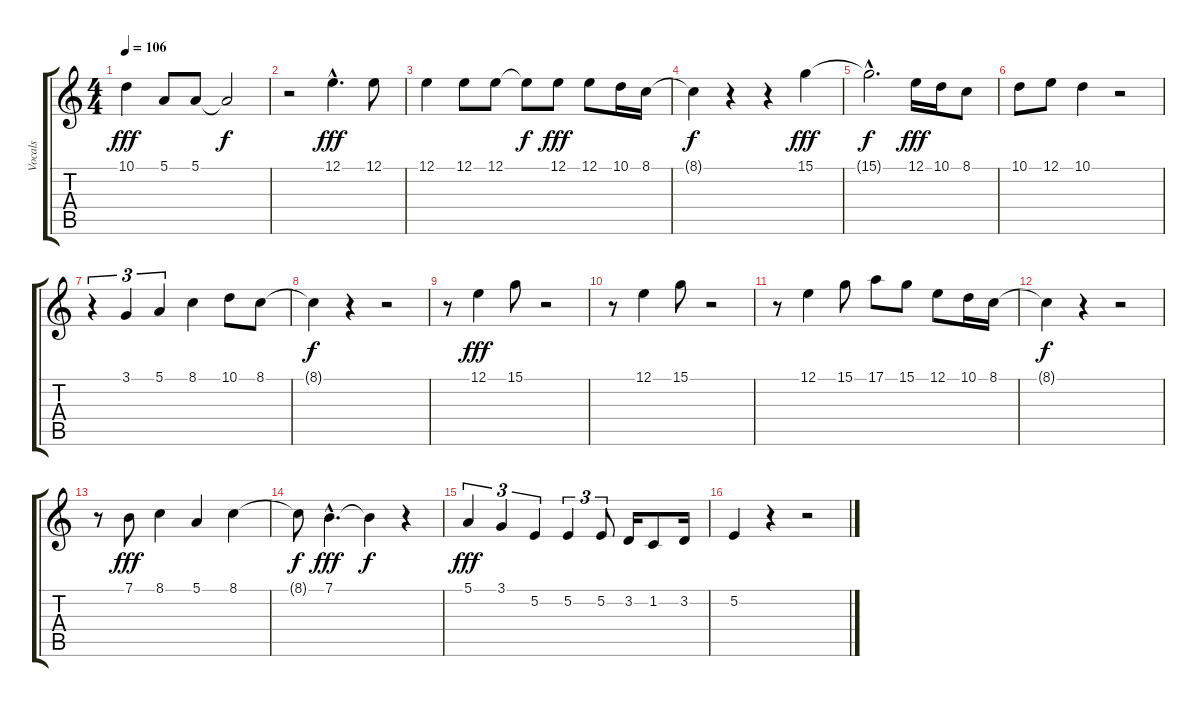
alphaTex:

\track ("Vocals" "Vocals") {instrument lead6voice}
\staff {score tabs}
\tuning (E4 B3 G3 D3 A2 E2) {hide}
\ts (4 4)
\tempo 106
\clef g2
\ks c
10.1.4{dy fff} 5.1.8 5.1.8 5.1{t}.2{dy f} |
r.2 12.1{hac}.4{d dy fff} 12.1.8 |
12.1.4 12.1.8 12.1.8 12.1{t}.8{dy f} 12.1.8{dy fff} 12.1.8 10.1.16 8.1.16 |
8.1{t}.4{dy f} r.4 r.4 15.1.4{dy fff} |
15.1{hac t}.2{d dy f} 12.1.16{dy fff} 10.1.16 8.1.8 |
10.1.8 12.1.8 10.1.4 r.2 |
r.4{tu (3 2)} 3.1.4{tu (3 2)} 5.1.4{tu (3 2)} 8.1.4 10.1.8 8.1.8 |
8.1{t}.4{dy f} r.4 r.2 |
r.8 12.1.4{dy fff} 15.1.8 r.2 |
r.8 12.1.4 15.1.8 r.2 |
r.8 12.1.4 15.1.8 17.1.8 15.1.8 12.1.8 10.1.16 8.1.16 |
8.1{t}.4{dy f} r.4 r.2 |
r.8 7.1.8{dy fff} 8.1.4 5.1.4 8.1.4 |
8.1{t}.8{dy f} 7.1{hac}.4{d dy fff} 7.1{t}.4{dy f} r.4 |
5.1.4{tu (3 2) dy fff} 3.1.4{tu (3 2)} 5.2.4{tu (3 2)} 5.2.4{tu (3 2)} 5.2.8{tu (3 2)} 3.2.16 1.2.8 3.2.16 |
5.2.4 r.4 r.2
